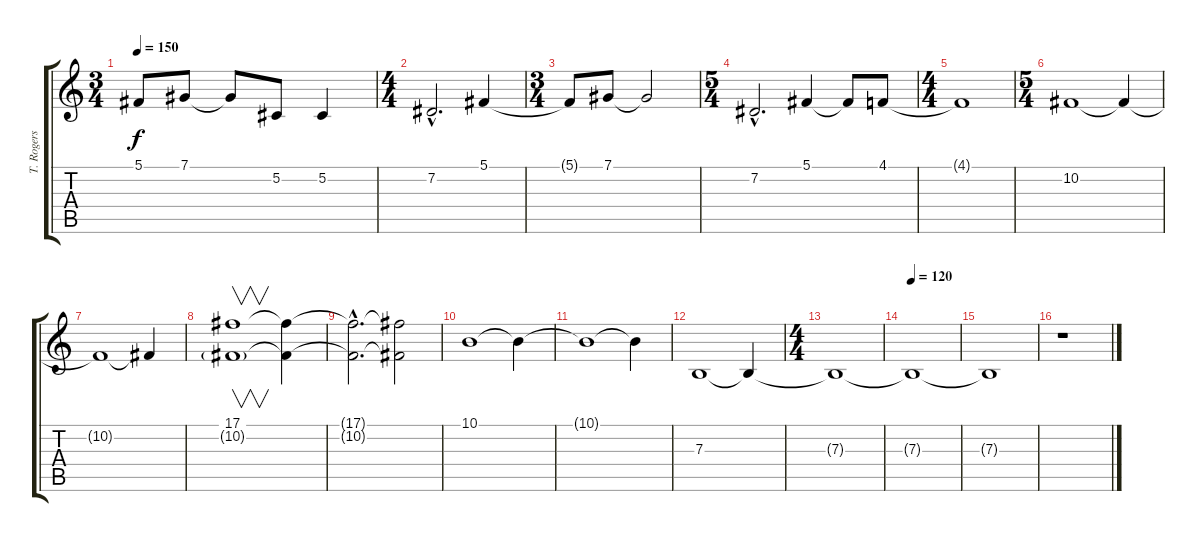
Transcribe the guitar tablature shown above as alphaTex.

\track ("T. Rogers Keys/Piano" "T. Rogers ") {instrument acousticgrandpiano}
\staff {score tabs}
\tuning (Db4 Ab3 E3 B2 Gb2 Db2) {hide}
\ts (3 4)
\tempo 150
\clef g2
\ks c
5.1{t}.8{dy f} 7.1.8 7.1{t}.8 5.2.8 5.2.4 |
\ts (4 4)
7.2{hac}.2{d} 5.1.4 |
\ts (3 4)
5.1{t}.8 7.1.8 7.1{t}.2 |
\ts (5 4)
7.2{hac}.2{d} 5.1.4 5.1{t}.8 4.1.8 |
\ts (4 4)
4.1{t}.1 |
\ts (5 4)
10.2.1 10.2{t}.4 |
10.2{t}.1 10.2{t}.4 |
(17.1 10.2{g}).1{v} (17.1{t} 10.2{t}).4 |
(17.1{hac t} 10.2{hac t}).2{d} (17.1{t} 10.2{t}).2 |
10.1.1 10.1{t}.4 |
10.1{t}.1 10.1{t}.4 |
7.3.1 7.3{t}.4 |
\ts (4 4)
7.3{t}.1 |
\tempo 120
7.3{t}.1{volume 0} |
7.3{t}.1 |
r.1
